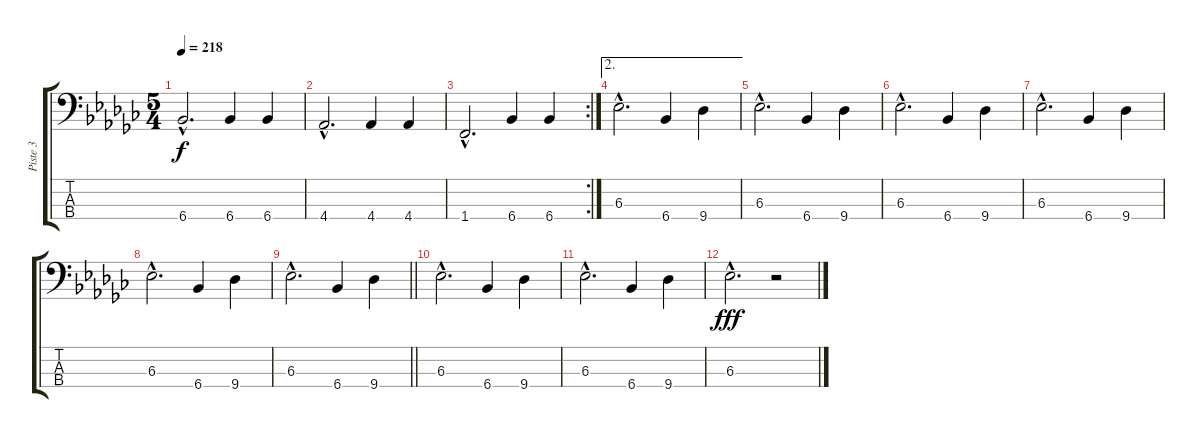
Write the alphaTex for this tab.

\track ("Piste 3" "Piste 3") {instrument acousticbass}
\staff {score tabs}
\tuning (G2 D2 A1 E1) {hide}
\ts (5 4)
\tempo 218
\clef f4
\ks ebminor
6.4{hac}.2{d dy f} 6.4.4 6.4.4 |
4.4{hac}.2{d} 4.4.4 4.4.4 |
\rc 2
1.4{hac}.2{d} 6.4.4{volume 15 balance 3 instrument acousticbass} 6.4.4 |
\ae 2
6.3{hac}.2{d volume 13 balance 3 instrument acousticbass} 6.4.4 9.4.4 |
6.3{hac}.2{d} 6.4.4 9.4.4 |
6.3{hac}.2{d} 6.4.4 9.4.4 |
6.3{hac}.2{d volume 13 balance 3 instrument acousticbass} 6.4.4 9.4.4 |
6.3{hac}.2{d} 6.4.4 9.4.4 |
\barLineRight lightlight
6.3{hac}.2{d} 6.4.4 9.4.4 |
6.3{hac}.2{d volume 12 balance 3 instrument acousticbass} 6.4.4 9.4.4 |
6.3{hac}.2{d} 6.4.4 9.4.4 |
6.3{hac}.2{d dy fff volume 14 balance 3 instrument acousticbass} r.2
